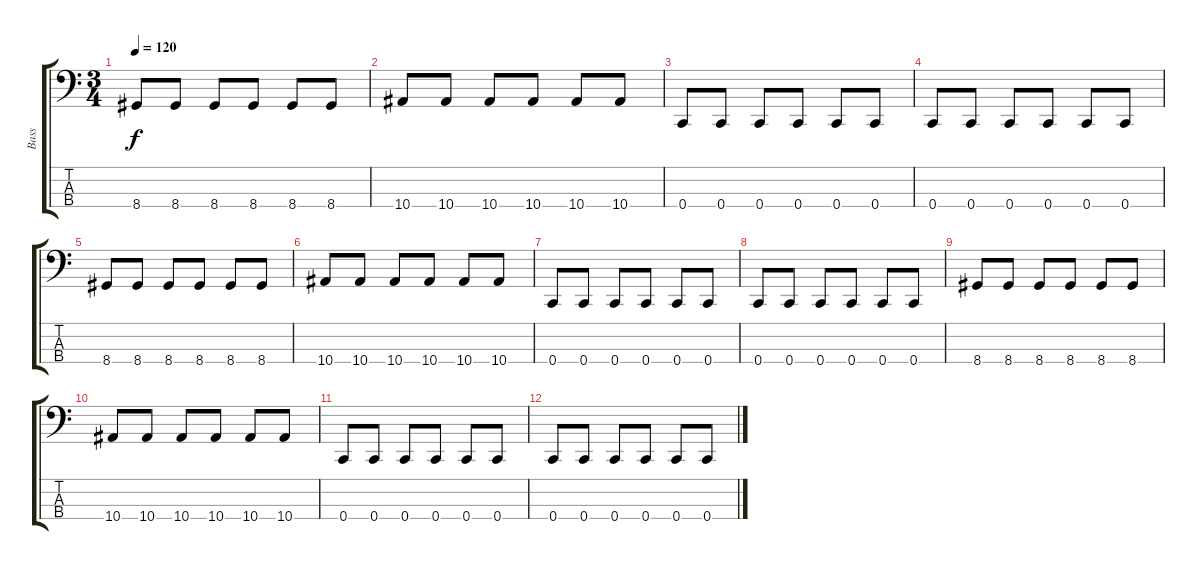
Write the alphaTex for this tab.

\track ("Bass" "Bass") {instrument electricbassfinger}
\staff {score tabs}
\tuning (Eb2 Bb1 F1 C1) {hide}
\ts (3 4)
\tempo 120
\clef f4
\ks c
8.4.8{dy f} 8.4.8 8.4.8 8.4.8 8.4.8 8.4.8 |
10.4.8 10.4.8 10.4.8 10.4.8 10.4.8 10.4.8 |
0.4.8 0.4.8 0.4.8 0.4.8 0.4.8 0.4.8 |
0.4.8 0.4.8 0.4.8 0.4.8 0.4.8 0.4.8 |
8.4.8 8.4.8 8.4.8 8.4.8 8.4.8 8.4.8 |
10.4.8 10.4.8 10.4.8 10.4.8 10.4.8 10.4.8 |
0.4.8 0.4.8 0.4.8 0.4.8 0.4.8 0.4.8 |
0.4.8 0.4.8 0.4.8 0.4.8 0.4.8 0.4.8 |
8.4.8 8.4.8 8.4.8 8.4.8 8.4.8 8.4.8 |
10.4.8 10.4.8 10.4.8 10.4.8 10.4.8 10.4.8 |
0.4.8 0.4.8 0.4.8 0.4.8 0.4.8 0.4.8 |
0.4.8 0.4.8 0.4.8 0.4.8 0.4.8 0.4.8
